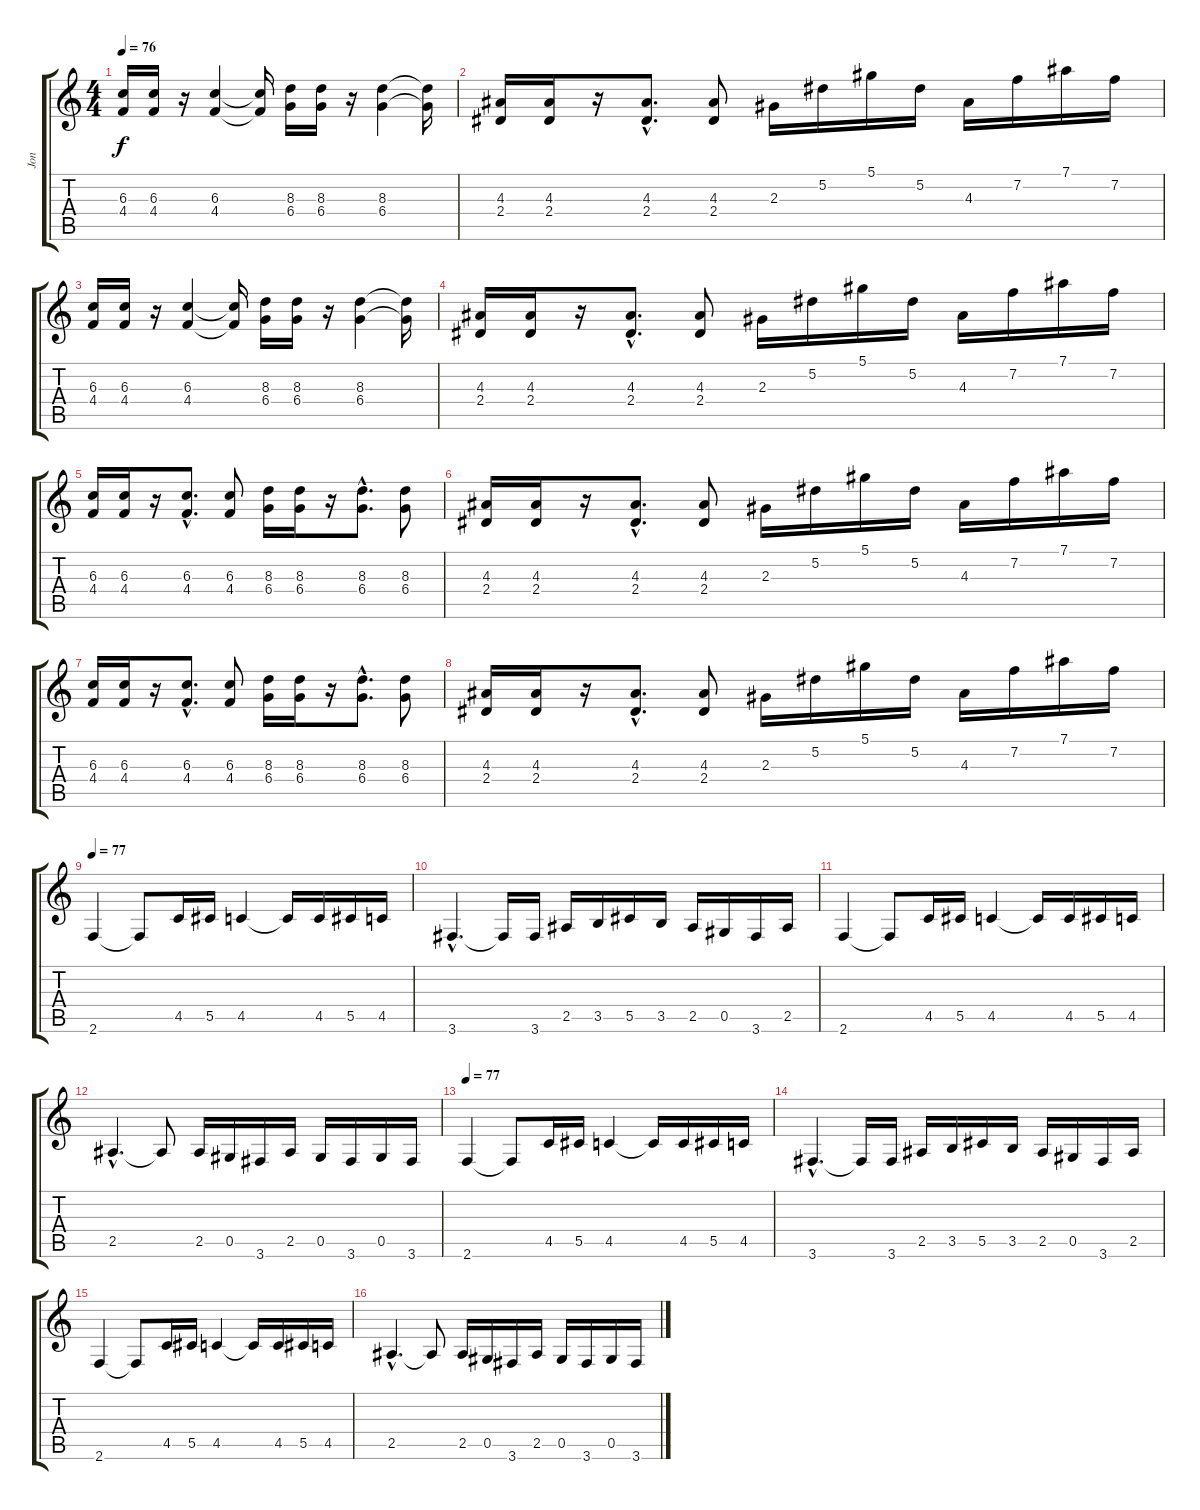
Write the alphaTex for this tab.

\track ("Jon" "Jon") {instrument distortionguitar}
\staff {score tabs}
\tuning (Eb4 Bb3 Gb3 Db3 Ab2 Eb2) {hide}
\ts (4 4)
\tempo 76
\clef g2
\ks c
(6.3 4.4).16{dy f} (6.3 4.4).16 r.16 (6.3 4.4).4 (6.3{t} 4.4{t}).16 (8.3 6.4).16 (8.3 6.4).16 r.16 (8.3 6.4).4 (8.3{t} 6.4{t}).16 |
(4.3 2.4).16 (4.3 2.4).16 r.16 (4.3{hac} 2.4{hac}).8{d} (4.3 2.4).8 2.3.16 5.2.16 5.1.16 5.2.16 4.3.16 7.2.16 7.1.16 7.2.16 |
(6.3 4.4).16 (6.3 4.4).16 r.16 (6.3 4.4).4 (6.3{t} 4.4{t}).16 (8.3 6.4).16 (8.3 6.4).16 r.16 (8.3 6.4).4 (8.3{t} 6.4{t}).16 |
(4.3 2.4).16 (4.3 2.4).16 r.16 (4.3{hac} 2.4{hac}).8{d} (4.3 2.4).8 2.3.16 5.2.16 5.1.16 5.2.16 4.3.16 7.2.16 7.1.16 7.2.16 |
(6.3 4.4).16 (6.3 4.4).16 r.16 (6.3{hac} 4.4{hac}).8{d} (6.3 4.4).8 (8.3 6.4).16 (8.3 6.4).16 r.16 (8.3{hac} 6.4{hac}).8{d} (8.3 6.4).8 |
(4.3 2.4).16 (4.3 2.4).16 r.16 (4.3{hac} 2.4{hac}).8{d} (4.3 2.4).8 2.3.16 5.2.16 5.1.16 5.2.16 4.3.16 7.2.16 7.1.16 7.2.16 |
(6.3 4.4).16 (6.3 4.4).16 r.16 (6.3{hac} 4.4{hac}).8{d} (6.3 4.4).8 (8.3 6.4).16 (8.3 6.4).16 r.16 (8.3{hac} 6.4{hac}).8{d} (8.3 6.4).8 |
(4.3 2.4).16 (4.3 2.4).16 r.16 (4.3{hac} 2.4{hac}).8{d} (4.3 2.4).8 2.3.16 5.2.16 5.1.16 5.2.16 4.3.16 7.2.16 7.1.16 7.2.16 |
\tempo 77
2.6.4 2.6{t}.8 4.5.16 5.5.16 4.5.4 4.5{t}.16 4.5.16 5.5.16 4.5.16 |
3.6{hac}.4{d} 3.6{t}.16 3.6.16 2.5.16 3.5.16 5.5.16 3.5.16 2.5.16 0.5.16 3.6.16 2.5.16 |
2.6.4 2.6{t}.8 4.5.16 5.5.16 4.5.4 4.5{t}.16 4.5.16 5.5.16 4.5.16 |
2.5{hac}.4{d} 2.5{t}.8 2.5.16 0.5.16 3.6.16 2.5.16 0.5.16 3.6.16 0.5.16 3.6.16 |
\tempo 77
2.6.4 2.6{t}.8 4.5.16 5.5.16 4.5.4 4.5{t}.16 4.5.16 5.5.16 4.5.16 |
3.6{hac}.4{d} 3.6{t}.16 3.6.16 2.5.16 3.5.16 5.5.16 3.5.16 2.5.16 0.5.16 3.6.16 2.5.16 |
2.6.4 2.6{t}.8 4.5.16 5.5.16 4.5.4 4.5{t}.16 4.5.16 5.5.16 4.5.16 |
2.5{hac}.4{d} 2.5{t}.8 2.5.16 0.5.16 3.6.16 2.5.16 0.5.16 3.6.16 0.5.16 3.6.16
